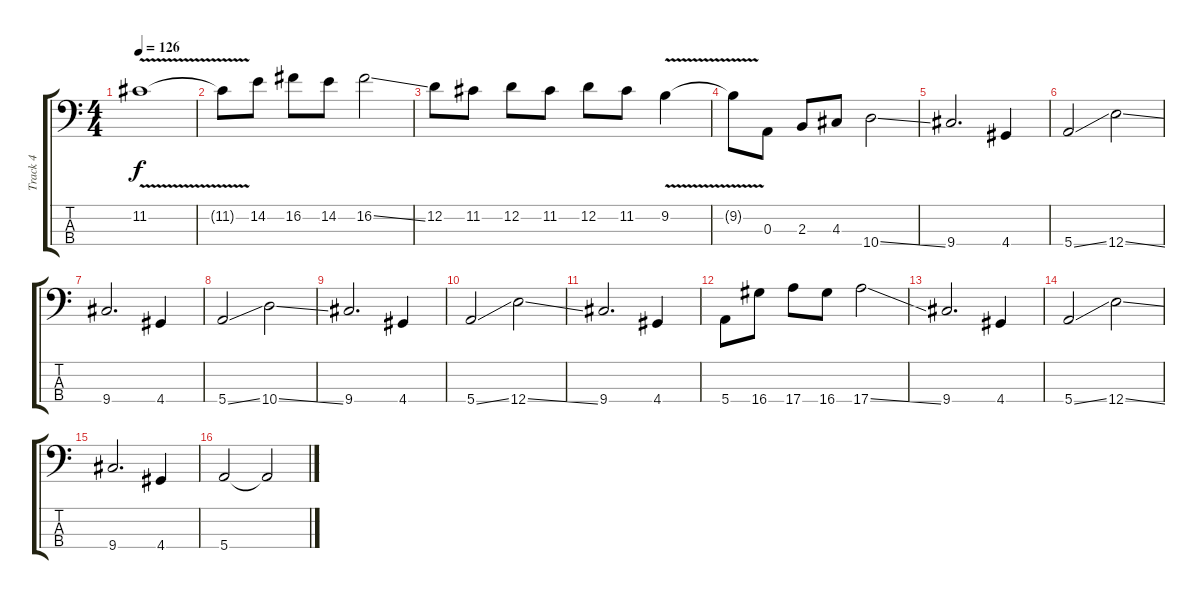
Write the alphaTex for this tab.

\track ("Track 4" "Track 4") {instrument electricbassfinger}
\staff {score tabs}
\tuning (G2 D2 A1 E1) {hide}
\ts (4 4)
\tempo 126
\clef f4
\ks c
11.2{v}.1{dy f} |
11.2{t}.8 14.2.8 16.2.8 14.2.8 16.2{ss}.2 |
12.2.8 11.2.8 12.2.8 11.2.8 12.2.8 11.2.8 9.2{v}.4 |
9.2{t}.8 0.3.8 2.3.8 4.3.8 10.4{ss}.2 |
9.4.2{d} 4.4.4 |
5.4{ss}.2 12.4{ss}.2 |
9.4.2{d} 4.4.4 |
5.4{ss}.2 10.4{ss}.2 |
9.4.2{d} 4.4.4 |
5.4{ss}.2 12.4{ss}.2 |
9.4.2{d} 4.4.4 |
5.4.8 16.4.8 17.4.8 16.4.8 17.4{ss}.2 |
9.4.2{d} 4.4.4 |
5.4{ss}.2 12.4{ss}.2 |
9.4.2{d} 4.4.4 |
5.4.2 5.4{ss t}.2
